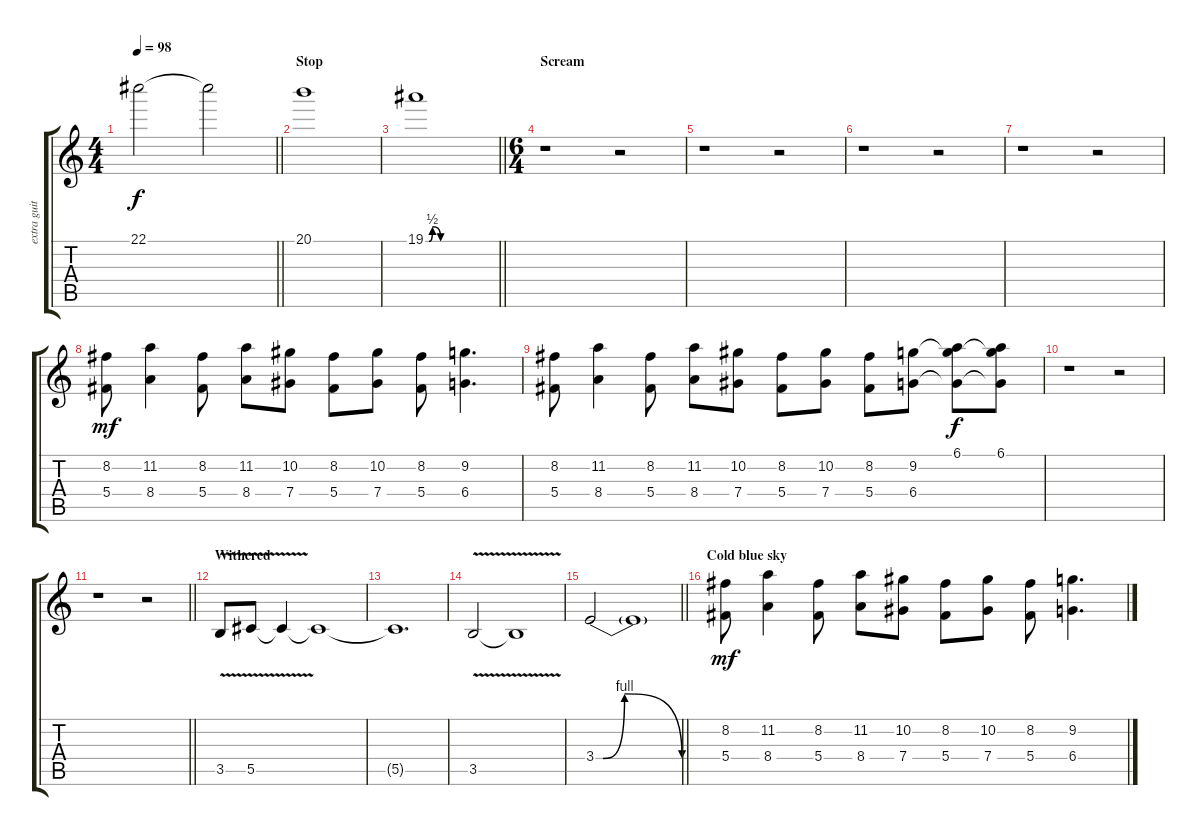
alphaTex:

\track ("extra guitars" "extra guit") {instrument distortionguitar}
\staff {score tabs}
\tuning (Eb4 Bb3 Gb3 Db3 Ab2 Db2) {hide}
\ts (4 4)
\tempo 98
\clef g2
\barLineRight lightlight
\ks c
22.1{t}.2{dy f} 22.1{t}.2{volume 6} |
\section ("" "Stop")
20.1.1{volume 12} |
\barLineRight lightlight
19.1{be (custom 0 0 3 0 6 2 13 0 60 0)}.1 |
\ts (6 4)
\section ("" "Scream")
r.1 r.2 |
r.1 r.2 |
r.1 r.2 |
r.1 r.2 |
(8.2 5.4).8{dy mf volume 11 balance 11} (11.2 8.4).4 (8.2 5.4).8 (11.2 8.4).8 (10.2 7.4).8 (8.2 5.4).8 (10.2 7.4).8 (8.2 5.4).8 (9.2 6.4).4{d} |
(8.2 5.4).8 (11.2 8.4).4 (8.2 5.4).8 (11.2 8.4).8 (10.2 7.4).8 (8.2 5.4).8 (10.2 7.4).8 (8.2 5.4).8 (9.2 6.4).8 (6.1 9.2{t} 6.4{t}).8{dy f} (6.1 9.2{t} 6.4{t}).8 |
r.1 r.2 |
\barLineRight lightlight
r.1 r.2 |
\section ("" "Withered")
3.5{v}.8{volume 12 balance 12 instrument overdrivenguitar} 5.5{v}.8 5.5{t}.4{volume 5} 5.5{t}.1 |
5.5{t}.1{d} |
3.5{v}.2{volume 12} 3.5{t}.1{volume 9} |
\barLineRight lightlight
3.4{be (custom 0 0 5 0 20 4 60 0)}.2{volume 12} 3.4{t}.1{volume 9} |
\section ("" "Cold blue sky")
(8.2 5.4).8{dy mf volume 11 balance 11} (11.2 8.4).4 (8.2 5.4).8 (11.2 8.4).8 (10.2 7.4).8 (8.2 5.4).8 (10.2 7.4).8 (8.2 5.4).8 (9.2 6.4).4{d}
